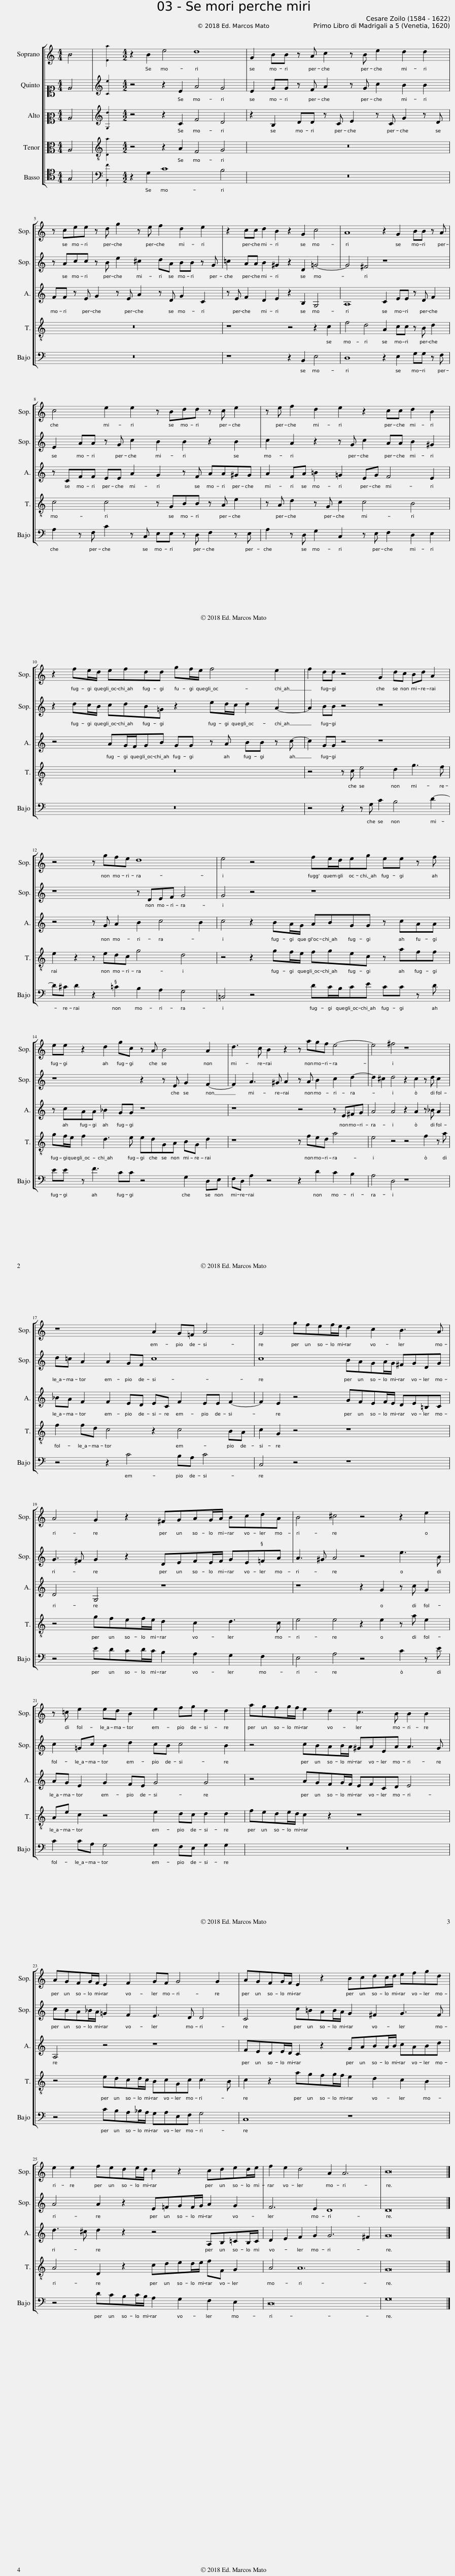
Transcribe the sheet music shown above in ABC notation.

X:1
%%score [ 1 2 3 4 5 ]
L:1/8
M:4/4
I:linebreak $
K:C
V:1 treble
V:2 alto1
V:3 alto2
V:4 alto transpose=-12
V:5 tenor
V:1
 B4 | [Ea]2 |[M:4/2] z2 B2 e4 d8 | G2 BB z A c2 z B e2 d2 d2 |$ z cee z d g2 z e f2 d2 e2 | %5
 z2 cc d2 B2 z2 G2 c4 | A8 z2 G2 BB z A |$ c4 e2 e2 z Bdd z c e2 | z e f2 d2 e2 z2 cc d2 B2 |$ z2 fe/d/ efdd gf/e/ f4 e2 | %10
 f2 dd z4 G2 dc Bd A2 |$ z4 z gfe d8 | e4 z4 fe/d/eg ee z f |$ ee z2 d2 gc z A B4 A2 | d3 c B2 z2 z agf e4- | %15
 e4 ^f4 z8 |$ z8 A2 G=F A4 | G4 gfef/e/ d2 c2 B3 A |$ A4 G2 z2 ^FGAG/A/ BcdA | B4 ^c4 z4 z2 e2 |$ %20
 z =c e2 ed B2 e2 fg d2 d2 | agfg/f/ e2 d2 c3 B B2 B2 |$ AGFG/F/ E2 F2 GF G4 G2 | AGFG/F/ E2 z2 Bcdc/d/ efgd |$ e2 e2 fede/d/ c2 z2 cded/e/ | %25
 f2 e2 d4 A2 A6 | B16 |] %27
V:2
 E4 | [Ce]2 |[M:4/2] z4 z2 E2 A4 G4 | E2 GG z F A2 z G c2 B2 B2 |$ z Acc z B e2 ^c2 dA BB z G | %5
 =c2 AA B2 ^G2 z2 D2 =G4- | G4 ^F4 z8 |$ E2 AA z G c2 B2 B2 z2 B2 | c2 A2 z2 z G c2 AA B2 ^G2 |$ z2 dc/B/ cdB=G z2 ed/c/ d2 A2- | %10
 A2 BB z4 z8 |$ z8 z DEF G4 | G4 z4 z8 |$ z8 z2 z E G2 F2- | F2 A3 ^G A2 z A B2 c2 d2- | %15
 d2 ^c2 d4 z2 c2 z d c2 |$ d=c A2 A2 GF c8 | c8 BAGA/G/ ^FGDG |$ G3 ^F G2 z2 DEFE/F/ GE=FA | A3 ^G A4 z4 e3 B |$ %20
 c2 =Gc B2 d2 cB c4 B2 | z4 cBAB/A/ ^GAEA A3 G |$ cBA_B/A/ =G2 F2 E3 D D4 | C4 c=BAB/A/ G2 ^F2 G3 F |$ A4 A2 z2 E=FGF/G/ A2 G2 | %25
 F6 E2 D8 | D16 |] %27
V:3
 C4 | [G,d]2 |[M:4/2] z4 z2 C2 F4 D4 | z2 B,2 DD z C E2 z C G2 z D |$ FF z E G2 z E A2 z D G2 C2 | %5
 z E F2 D2 E2 z2 B,2 G,4 | A,8 C2 EE z D F2 |$ z CFF EE A2 G2 z F AA^GG | A2 FA =B2 =G2 EG F4 E2 |$ z4 AG/F/GB GG z A BB z c- | %10
 c2 GG z4 z8 |$ z4 z G A2 B2 c4 B2 | c4 z2 BA/G/ ABGG z cAA |$ z cAA _B2 GG z8 | z8 z4 z E^FG | %15
 A4 A4 z2 A2 z _B A2 |$ _BA F2 F2 ED EC F2 EE F2- | F2 E2 z4 GFEF/E/ DE=B,C |$ D4 G,4 z8 | z8 z2 G2 z c G2 |$ %20
 AG E2 G2 FE G4 G4 | z4 AGFG/F/ EFCD E4 |$ A,4 z4 z8 | FEDE/D/ C2 z2 GABA/B/ cABd |$ d3 ^c d2 z2 z4 A,B,=CB,/C/ | %25
 D2 E2 F2 G2 G6 ^F2 | G16 |] %27
V:4
 A,4 | [D,A]2 |[M:4/2] z4 z2 A,2 F,4 G,4 | z16 |$ z16 | %5
 z8 z4 z2 C2 | F4 D4 A,2 CC z B, D2 |$ C4 C4 z G,B,B, z A, E2 | z A, D2 z G, C2 C4 B,4 |$ z16 | %10
 z4 z C E4 D2 G3 F |$ E2 z2 z EDC G4 D4 | z4 z2 GF/E/ FGEC z AFF |$ GF/E/ F2 D3 E EDG,A, B,G, D2 | z8 z FED A4 | %15
 E4 z4 z4 F2 z A |$ F2 FD C4 z2 C4 B,A, | C2 G,2 z4 z8 |$ z4 GFEF/E/ D2 C2 D3 C | E4 E4 z2 E2 z A E2 |$ %20
 A,E C2 z4 E2 DC D2 D2 | FEDE/D/ C2 z2 z8 |$ z4 EDCD/C/ B,CG,C C3 B, | C2 z2 AGFG/F/ E2 D2 C2 B,2 |$ A,4 D,2 z2 CDED/E/ FF, G,2 | %25
 A,4 A,12 | G,16 |] %27
V:5
 G,4 | [B,,F]2 |[M:4/2] z2 G,2 C8 B,4 | z16 |$ z16 | %5
 z8 z2 B,,2 E,4 | D,8 z2 E,2 G,G, z F, |$ A,2 z F, C2 z C, E,E, z D, F,2 z E, | A,2 z D, G,2 C,2 z E, F,2 D,2 E,2 |$ z16 | %10
 z4 z2 z G, C2 B,4 D2- |$ D^C D2 z2 =C2 B,2 A,2 G,4 | =C,4 z4 DC/B,/CE CC z D |$ EE z F3 CC z4 G,2 D,E, | F,D, A,2 z4 z2 D2 C2 B,2 | %15
 A,4 D,4 z8 |$ z4 z2 C4 B,A, C4 | C,4 z4 z8 |$ z4 EDCD/C/ B,2 A,2 G,2 F,2 | E,4 A,4 z4 C2 z E |$ %20
 C2 CA, G,4 G,2 F,E, G,2 G,2 | z16 |$ z4 CB,A,_B,/A,/ G,A,E,F, G,4 | C,8 z8 |$ z4 DCB,C/B,/ A,2 G,2 F,2 E,2 | %25
 D,16 | G,16 |] %27
